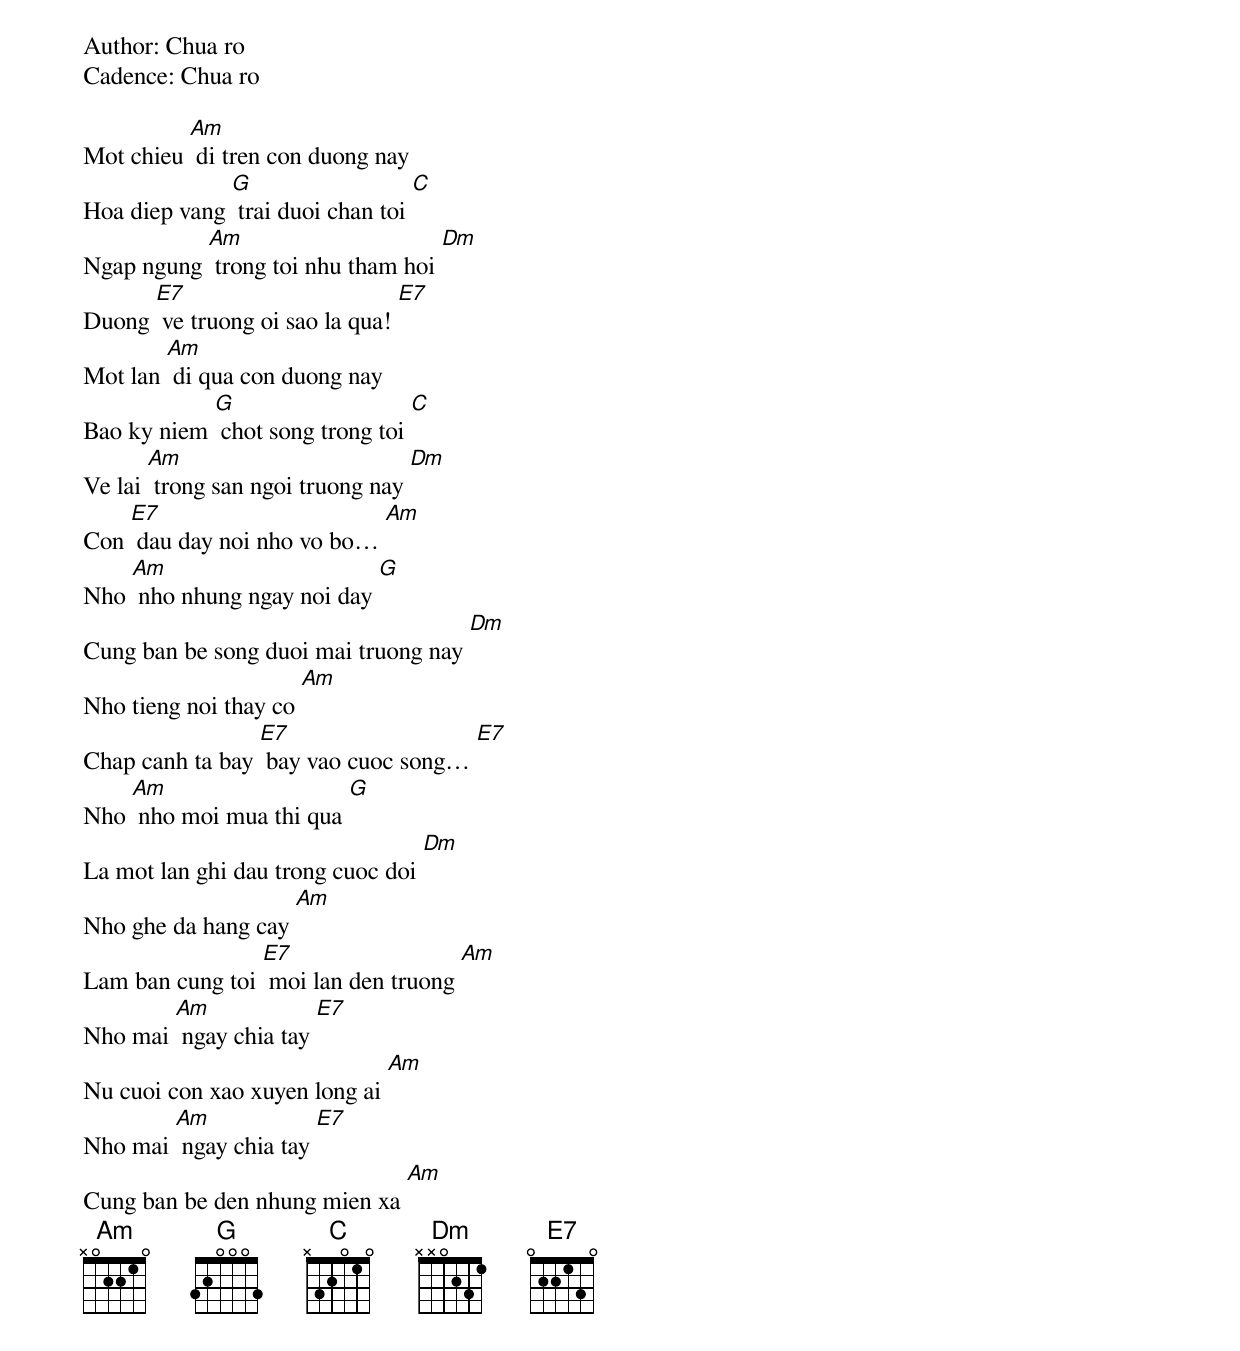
Author: Chua ro
Cadence: Chua ro

Mot chieu [Am] di tren con duong nay
Hoa diep vang [G] trai duoi chan toi [C]
Ngap ngung [Am] trong toi nhu tham hoi [Dm]
Duong [E7] ve truong oi sao la qua! [E7]
Mot lan [Am] di qua con duong nay
Bao ky niem [G] chot song trong toi [C]
Ve lai [Am] trong san ngoi truong nay [Dm]
Con [E7] dau day noi nho vo bo [Am]
Nho [Am] nho nhung ngay noi day [G]
Cung ban be song duoi mai truong nay [Dm]
Nho tieng noi thay co [Am]
Chap canh ta bay [E7] bay vao cuoc song [E7]
Nho [Am] nho moi mua thi qua [G]
La mot lan ghi dau trong cuoc doi [Dm]
Nho ghe da hang cay [Am]
Lam ban cung toi [E7] moi lan den truong [Am]
Nho mai [Am] ngay chia tay [E7]
Nu cuoi con xao xuyen long ai [Am]
Nho mai [Am] ngay chia tay [E7]
Cung ban be den nhung mien xa [Am]
